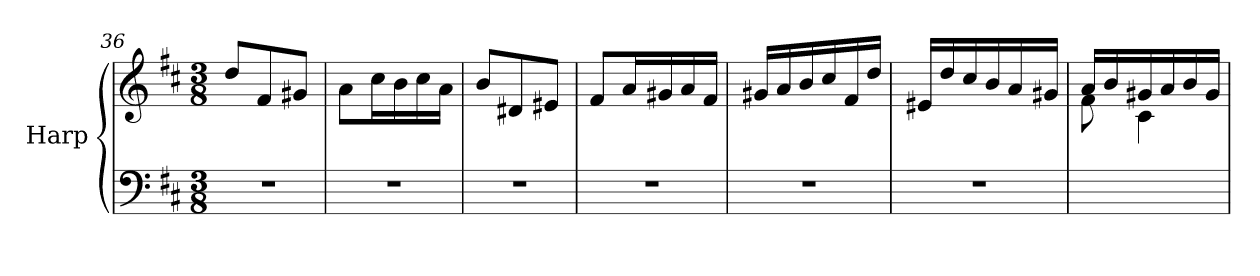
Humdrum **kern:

**kern	**kern
*part1	*part1
*staff2	*staff1
*I"Harp	*
*I'Hp	*
*clefF4	*clefG2
*k[f#c#]	*k[f#c#]
*M3/8	*M3/8
=36	=36
4.r	8dd/L
.	8f#/
.	8g#X/J
=37	=37
4.r	8a\L
.	16cc#\L
.	16b\
.	16cc#\
.	16a\JJ
=38	=38
4.r	8b/L
.	8d#X/
.	8e#X/J
=39	=39
4.r	8f#/L
.	16a/L
.	16g#X/
.	16a/
.	16f#/JJ
!!LO:LB:g=z
=40	=40
4.r	16g#X/LL
.	16a/
.	16b/
.	16cc#/
.	16f#/
.	16dd/JJ
=41	=41
4.r	16e#X/LL
.	16dd/
.	16cc#/
.	16b/
.	16a/
.	16g#X/JJ
=42	=42
*	*^
4.ryy	16a/LL	8f#\
.	16b/	.
.	16g#X/	4c#\
.	16a/	.
.	16b/	.
.	16g#/JJ	.
*	*v	*v
=	=
*-	*-
